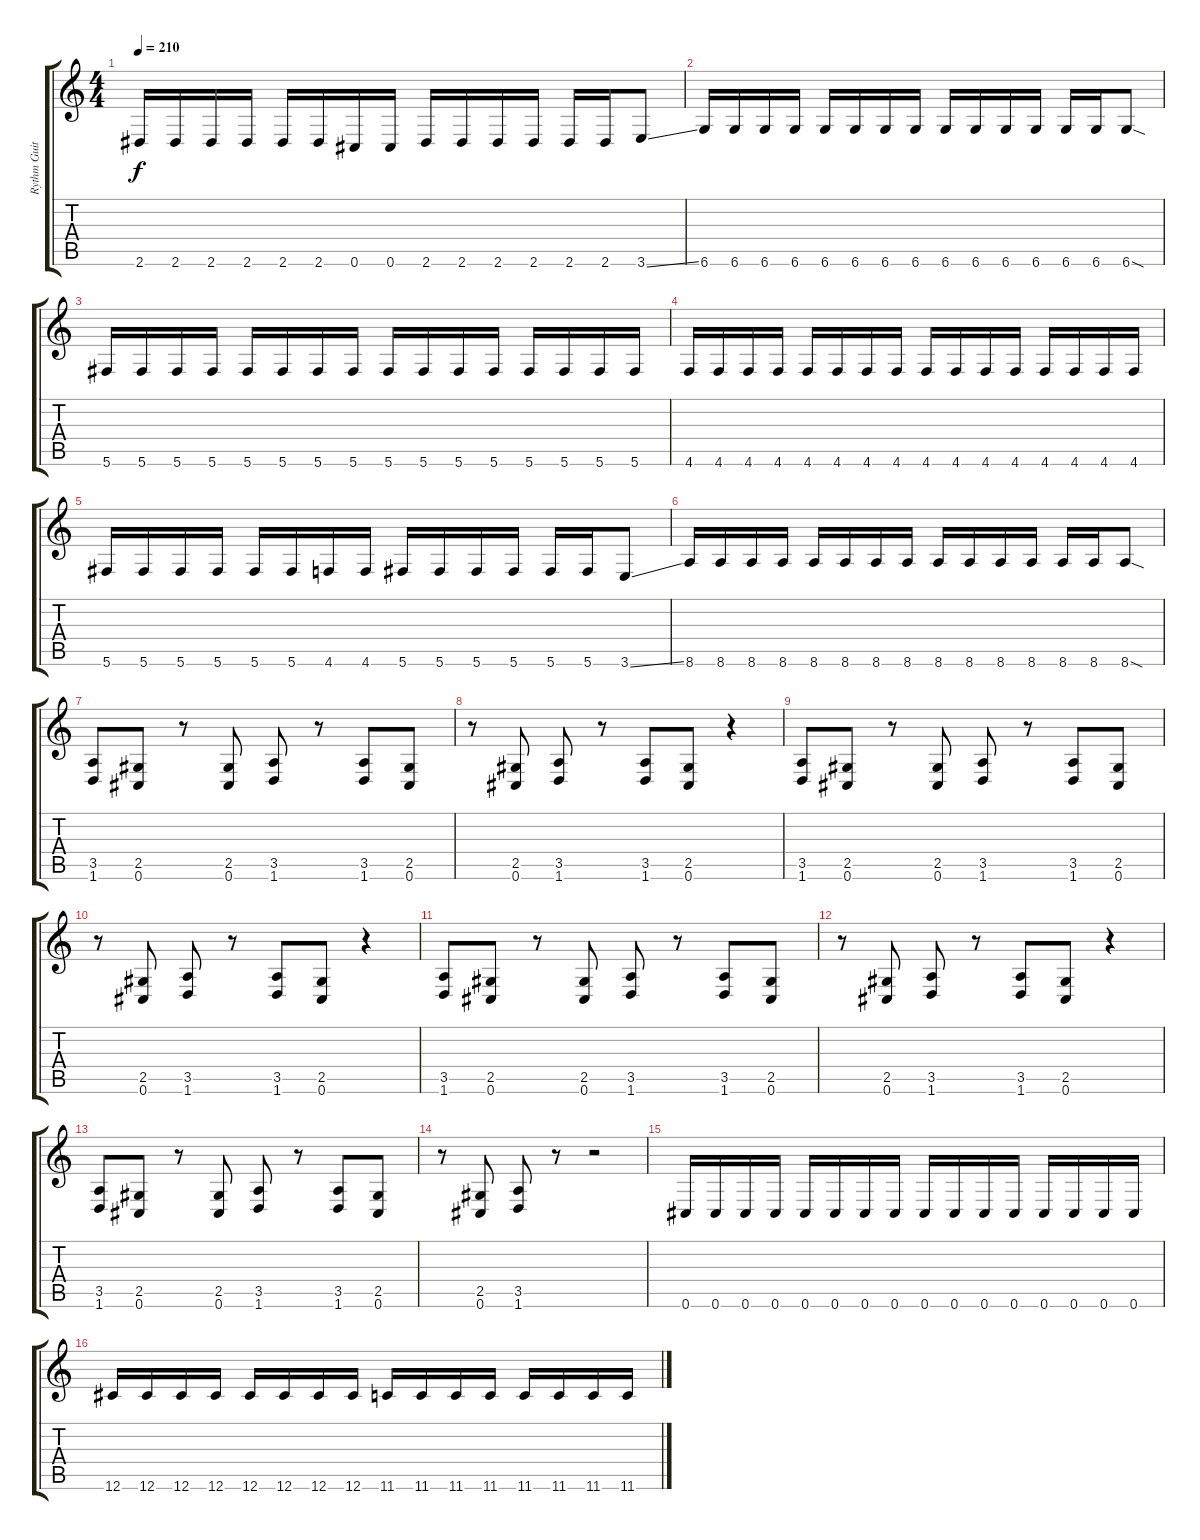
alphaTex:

\track ("Rythm Guitar" "Rythm Guit") {instrument distortionguitar}
\staff {score tabs}
\tuning (Db4 Ab3 E3 B2 Gb2 Db2) {hide}
\ts (4 4)
\tempo 210
\clef g2
\ks c
2.6.16{dy f} 2.6.16 2.6.16 2.6.16 2.6.16 2.6.16 0.6.16 0.6.16 2.6.16 2.6.16 2.6.16 2.6.16 2.6.16 2.6.16 3.6{ss}.8 |
6.6.16 6.6.16 6.6.16 6.6.16 6.6.16 6.6.16 6.6.16 6.6.16 6.6.16 6.6.16 6.6.16 6.6.16 6.6.16 6.6.16 6.6{sod}.8 |
5.6.16 5.6.16 5.6.16 5.6.16 5.6.16 5.6.16 5.6.16 5.6.16 5.6.16 5.6.16 5.6.16 5.6.16 5.6.16 5.6.16 5.6.16 5.6.16 |
4.6.16 4.6.16 4.6.16 4.6.16 4.6.16 4.6.16 4.6.16 4.6.16 4.6.16 4.6.16 4.6.16 4.6.16 4.6.16 4.6.16 4.6.16 4.6.16 |
5.6.16 5.6.16 5.6.16 5.6.16 5.6.16 5.6.16 4.6.16 4.6.16 5.6.16 5.6.16 5.6.16 5.6.16 5.6.16 5.6.16 3.6{ss}.8 |
8.6.16 8.6.16 8.6.16 8.6.16 8.6.16 8.6.16 8.6.16 8.6.16 8.6.16 8.6.16 8.6.16 8.6.16 8.6.16 8.6.16 8.6{sod}.8 |
(3.5 1.6).8 (2.5 0.6).8 r.8 (2.5 0.6).8 (3.5 1.6).8 r.8 (3.5 1.6).8 (2.5 0.6).8 |
r.8 (2.5 0.6).8 (3.5 1.6).8 r.8 (3.5 1.6).8 (2.5 0.6).8 r.4 |
(3.5 1.6).8 (2.5 0.6).8 r.8 (2.5 0.6).8 (3.5 1.6).8 r.8 (3.5 1.6).8 (2.5 0.6).8 |
r.8 (2.5 0.6).8 (3.5 1.6).8 r.8 (3.5 1.6).8 (2.5 0.6).8 r.4 |
(3.5 1.6).8 (2.5 0.6).8 r.8 (2.5 0.6).8 (3.5 1.6).8 r.8 (3.5 1.6).8 (2.5 0.6).8 |
r.8 (2.5 0.6).8 (3.5 1.6).8 r.8 (3.5 1.6).8 (2.5 0.6).8 r.4 |
(3.5 1.6).8 (2.5 0.6).8 r.8 (2.5 0.6).8 (3.5 1.6).8 r.8 (3.5 1.6).8 (2.5 0.6).8 |
r.8 (2.5 0.6).8 (3.5 1.6).8 r.8 r.2 |
0.6.16 0.6.16 0.6.16 0.6.16 0.6.16 0.6.16 0.6.16 0.6.16 0.6.16 0.6.16 0.6.16 0.6.16 0.6.16 0.6.16 0.6.16 0.6.16 |
12.6.16 12.6.16 12.6.16 12.6.16 12.6.16 12.6.16 12.6.16 12.6.16 11.6.16 11.6.16 11.6.16 11.6.16 11.6.16 11.6.16 11.6.16 11.6.16
